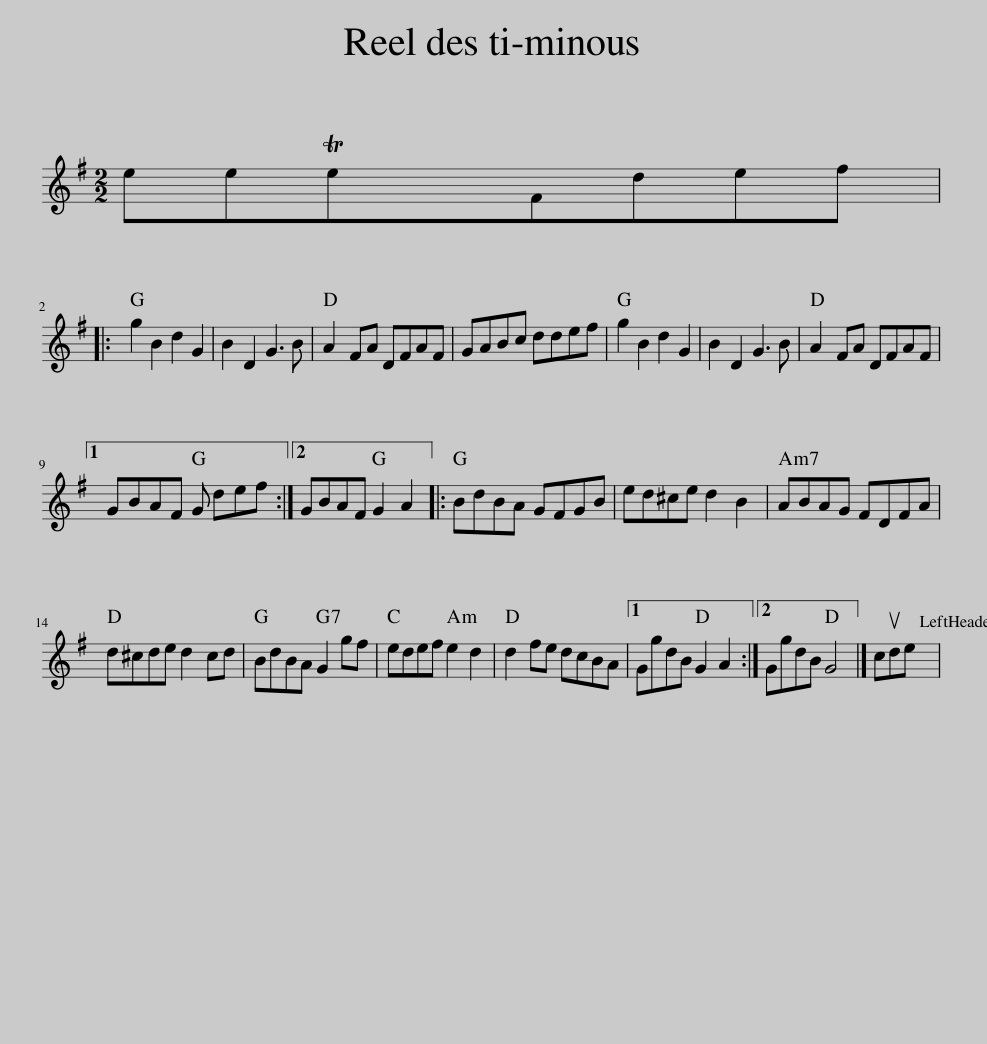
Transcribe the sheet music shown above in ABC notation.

X:1
L:1/8
M:2/2
I:linebreak $
K:G
V:1 treble
V:1
 eeTexFdef |:$ g2 B2 d2 G2 | B2 D2 G3 B | A2 FA DFAF | GABc ddef | %5
 g2 B2 d2 G2 | B2 D2 G3 B | A2 FA DFAF |1$ GBAF G def :|2 GBAF G2 A2 |: %10
 BdBA GFGB | ed^ce d2 B2 | ABAG FDFA |$ d^cde d2 cd | BdBA G2 gf | %15
 edef e2 d2 | d2 fe dcBA |1 GgdB G2 A2 :|2 GgdB G4 |] cude | %20
